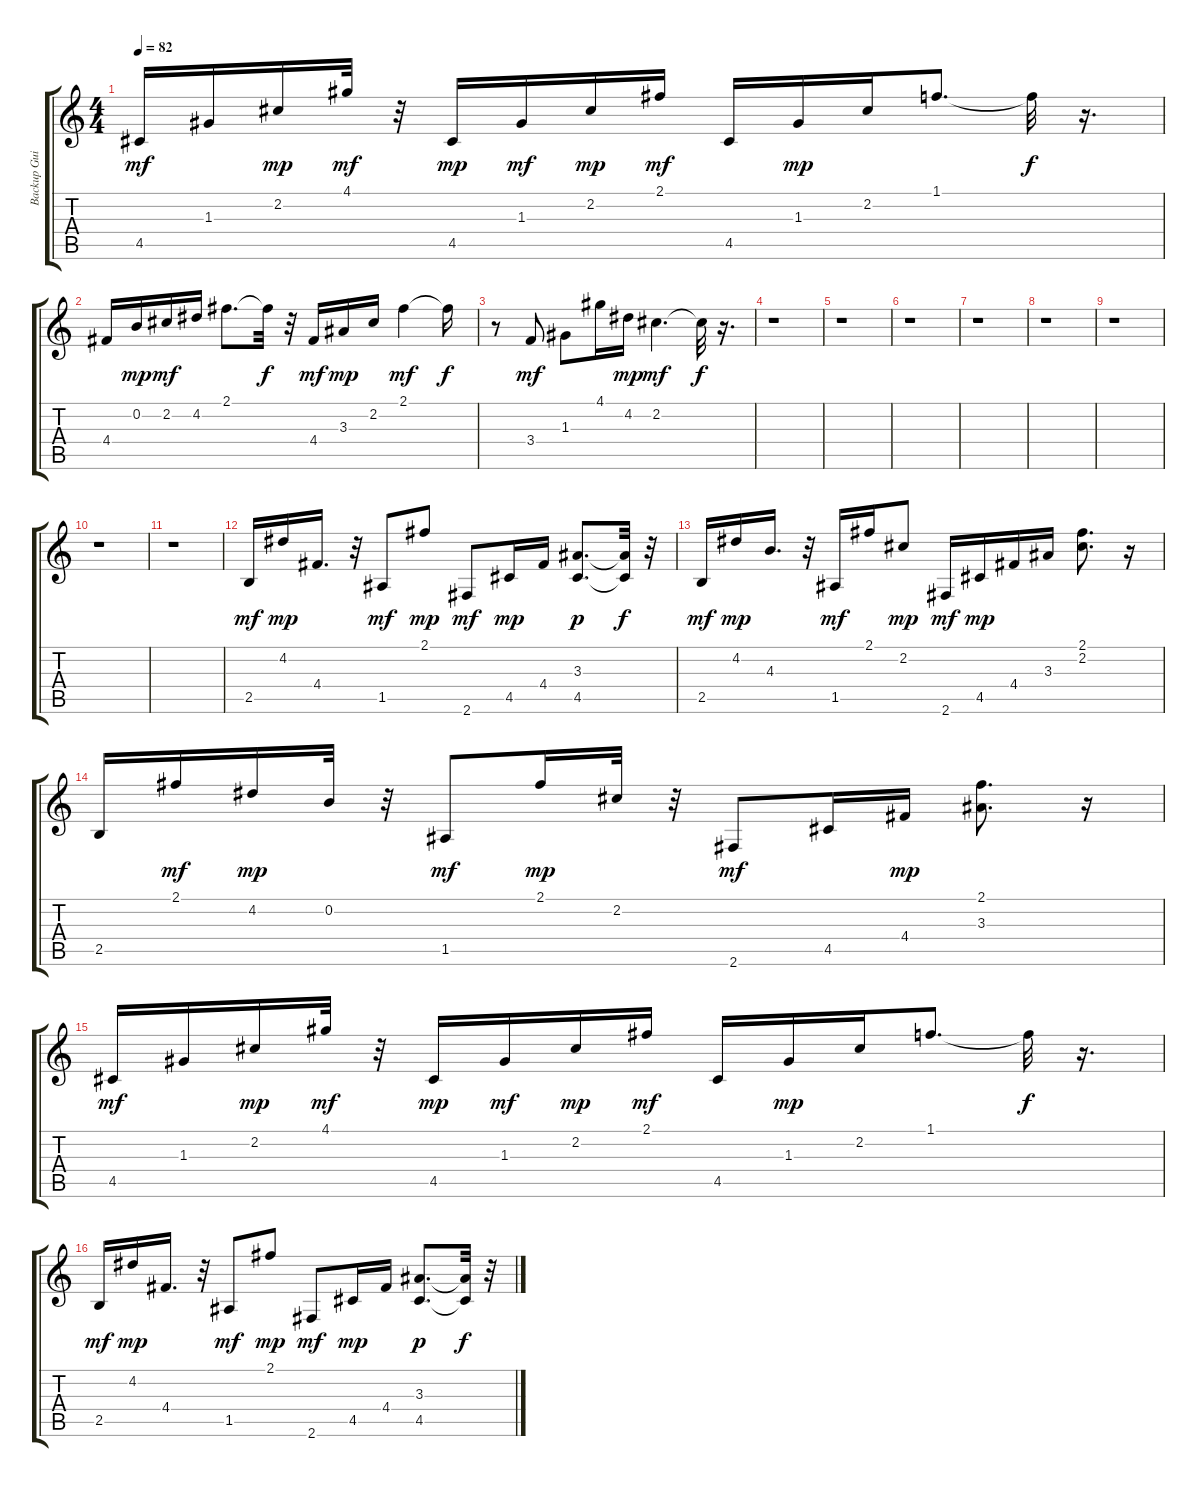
\track ("Backup Guitar" "Backup Gui") {instrument acousticguitarnylon}
\staff {score tabs}
\tuning (E4 B3 G3 D3 A2 E2) {hide}
\ts (4 4)
\tempo 82
\clef g2
\ks c
4.5.16{dy mf} 1.3.16 2.2.16{dy mp} 4.1.32{dy mf} r.32 4.5.16{dy mp} 1.3.16{dy mf} 2.2.16{dy mp} 2.1.16{dy mf} 4.5.16 1.3.16{dy mp} 2.2.16 1.1.8{d} 1.1{t}.32{dy f} r.16{d} |
4.4.16 0.2.16{dy mp} 2.2.16{dy mf} 4.2.16 2.1.8{d} 2.1{t}.32{dy f} r.32 4.4.16{dy mf} 3.3.16{dy mp} 2.2.16 2.1.4{dy mf} 2.1{t}.16{dy f} |
r.8 3.4.8{dy mf} 1.3.8 4.1.16 4.2.16{dy mp} 2.2.4{d dy mf} 2.2{t}.32{dy f} r.16{d} |
r.1 |
r.1 |
r.1 |
r.1 |
r.1 |
r.1 |
r.1 |
r.1 |
2.5.16{dy mf} 4.2.16{dy mp} 4.4.16{d} r.32 1.5.8{dy mf} 2.1.8{dy mp} 2.6.8{dy mf} 4.5.16{dy mp} 4.4.16 (3.3 4.5).8{d dy p} (3.3{t} 4.5{t}).32{dy f} r.32 |
2.5.16{dy mf} 4.2.16{dy mp} 4.3.16{d} r.32 1.5.16{dy mf} 2.1.16 2.2.8{dy mp} 2.6.16{dy mf} 4.5.16{dy mp} 4.4.16 3.3.16 (2.1 2.2).8{d} r.16 |
2.5.16 2.1.16{dy mf} 4.2.16{dy mp} 0.2.32 r.32 1.5.8{dy mf} 2.1.16{dy mp} 2.2.32 r.32 2.6.8{dy mf} 4.5.16 4.4.16{dy mp} (2.1 3.3).8{d} r.16 |
4.5.16{dy mf} 1.3.16 2.2.16{dy mp} 4.1.32{dy mf} r.32 4.5.16{dy mp} 1.3.16{dy mf} 2.2.16{dy mp} 2.1.16{dy mf} 4.5.16 1.3.16{dy mp} 2.2.16 1.1.8{d} 1.1{t}.32{dy f} r.16{d} |
2.5.16{dy mf} 4.2.16{dy mp} 4.4.16{d} r.32 1.5.8{dy mf} 2.1.8{dy mp} 2.6.8{dy mf} 4.5.16{dy mp} 4.4.16 (3.3 4.5).8{d dy p} (3.3{t} 4.5{t}).32{dy f} r.32
